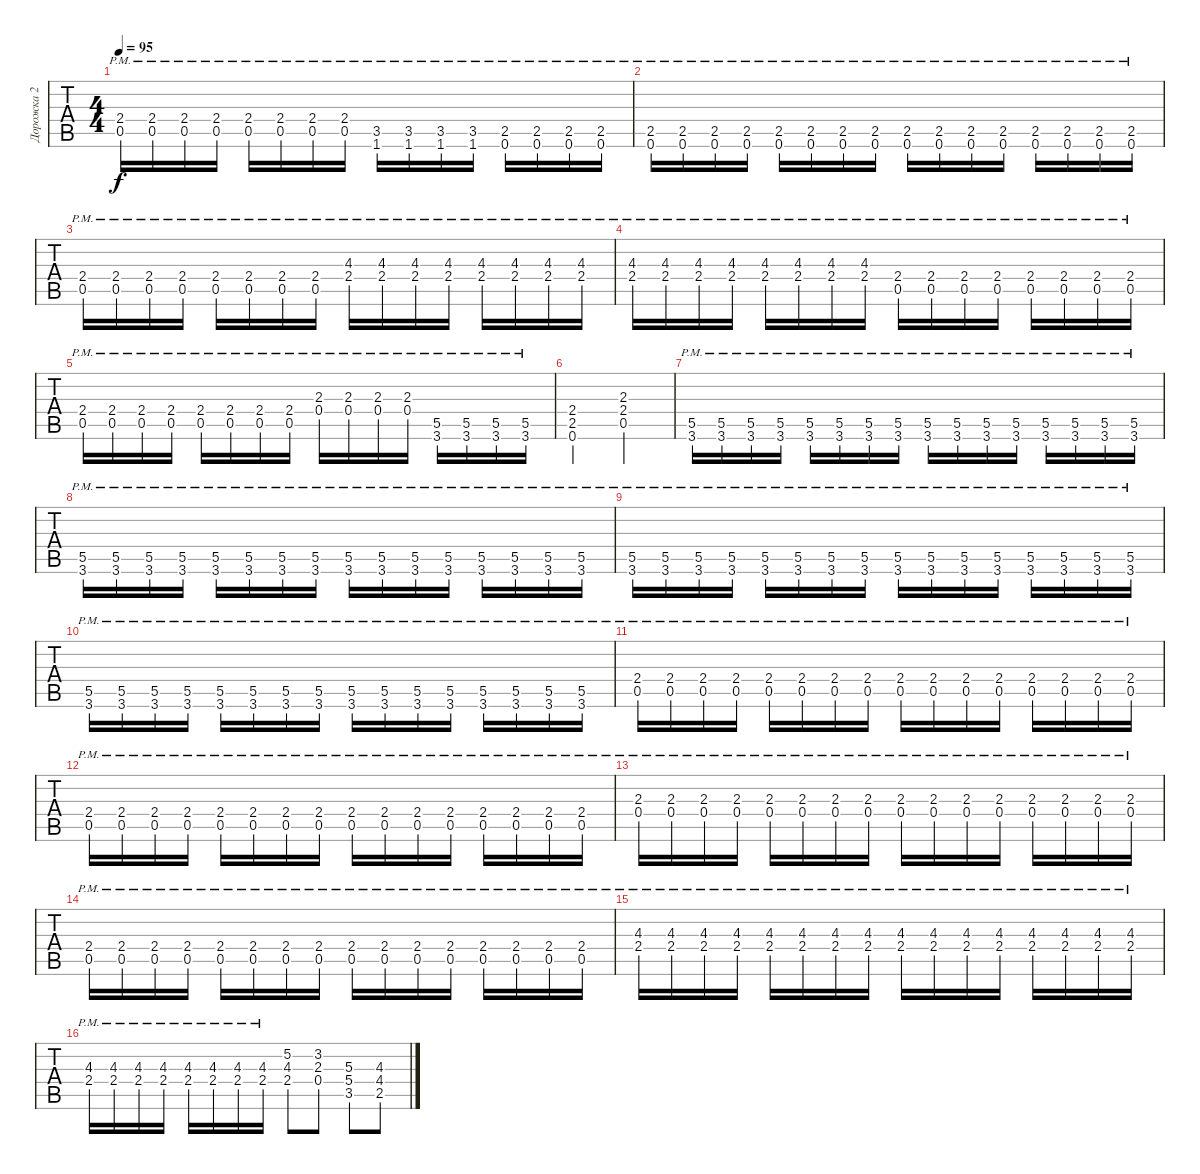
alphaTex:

\track ("Дорожка 2" "Дорожка 2") {instrument distortionguitar}
\staff {tabs}
\tuning (E4 B3 G3 D3 A2 E2) {hide}
\ts (4 4)
\tempo 95
\clef g2
\ks c
(2.4{pm} 0.5{pm}).16{dy f} (2.4{pm} 0.5{pm}).16 (2.4{pm} 0.5{pm}).16 (2.4{pm} 0.5{pm}).16 (2.4{pm} 0.5{pm}).16 (2.4{pm} 0.5{pm}).16 (2.4{pm} 0.5{pm}).16 (2.4{pm} 0.5{pm}).16 (3.5{pm} 1.6{pm}).16 (3.5{pm} 1.6{pm}).16 (3.5{pm} 1.6{pm}).16 (3.5{pm} 1.6{pm}).16 (2.5{pm} 0.6{pm}).16 (2.5{pm} 0.6{pm}).16 (2.5{pm} 0.6{pm}).16 (2.5{pm} 0.6{pm}).16 |
(2.5{pm} 0.6{pm}).16 (2.5{pm} 0.6{pm}).16 (2.5{pm} 0.6{pm}).16 (2.5{pm} 0.6{pm}).16 (2.5{pm} 0.6{pm}).16 (2.5{pm} 0.6{pm}).16 (2.5{pm} 0.6{pm}).16 (2.5{pm} 0.6{pm}).16 (2.5{pm} 0.6{pm}).16 (2.5{pm} 0.6{pm}).16 (2.5{pm} 0.6{pm}).16 (2.5{pm} 0.6{pm}).16 (2.5{pm} 0.6{pm}).16 (2.5{pm} 0.6{pm}).16 (2.5{pm} 0.6{pm}).16 (2.5{pm} 0.6{pm}).16 |
(2.4{pm} 0.5{pm}).16 (2.4{pm} 0.5{pm}).16 (2.4{pm} 0.5{pm}).16 (2.4{pm} 0.5{pm}).16 (2.4{pm} 0.5{pm}).16 (2.4{pm} 0.5{pm}).16 (2.4{pm} 0.5{pm}).16 (2.4{pm} 0.5{pm}).16 (4.3{pm} 2.4{pm}).16 (4.3{pm} 2.4{pm}).16 (4.3{pm} 2.4{pm}).16 (4.3{pm} 2.4{pm}).16 (4.3{pm} 2.4{pm}).16 (4.3{pm} 2.4{pm}).16 (4.3{pm} 2.4{pm}).16 (4.3{pm} 2.4{pm}).16 |
(4.3{pm} 2.4{pm}).16 (4.3{pm} 2.4{pm}).16 (4.3{pm} 2.4{pm}).16 (4.3{pm} 2.4{pm}).16 (4.3{pm} 2.4{pm}).16 (4.3{pm} 2.4{pm}).16 (4.3{pm} 2.4{pm}).16 (4.3{pm} 2.4{pm}).16 (2.4{pm} 0.5{pm}).16 (2.4{pm} 0.5{pm}).16 (2.4{pm} 0.5{pm}).16 (2.4{pm} 0.5{pm}).16 (2.4{pm} 0.5{pm}).16 (2.4{pm} 0.5{pm}).16 (2.4{pm} 0.5{pm}).16 (2.4{pm} 0.5{pm}).16 |
(2.4{pm} 0.5{pm}).16 (2.4{pm} 0.5{pm}).16 (2.4{pm} 0.5{pm}).16 (2.4{pm} 0.5{pm}).16 (2.4{pm} 0.5{pm}).16 (2.4{pm} 0.5{pm}).16 (2.4{pm} 0.5{pm}).16 (2.4{pm} 0.5{pm}).16 (2.3{pm} 0.4{pm}).16 (2.3{pm} 0.4{pm}).16 (2.3{pm} 0.4{pm}).16 (2.3{pm} 0.4{pm}).16 (5.5{pm} 3.6{pm}).16 (5.5{pm} 3.6{pm}).16 (5.5{pm} 3.6{pm}).16 (5.5{pm} 3.6{pm}).16 |
(2.4 2.5 0.6).2 (2.3{st} 2.4{st} 0.5{st}).2 |
(5.5{pm} 3.6{pm}).16 (5.5{pm} 3.6{pm}).16 (5.5{pm} 3.6{pm}).16 (5.5{pm} 3.6{pm}).16 (5.5{pm} 3.6{pm}).16 (5.5{pm} 3.6{pm}).16 (5.5{pm} 3.6{pm}).16 (5.5{pm} 3.6{pm}).16 (5.5{pm} 3.6{pm}).16 (5.5{pm} 3.6{pm}).16 (5.5{pm} 3.6{pm}).16 (5.5{pm} 3.6{pm}).16 (5.5{pm} 3.6{pm}).16 (5.5{pm} 3.6{pm}).16 (5.5{pm} 3.6{pm}).16 (5.5{pm} 3.6{pm}).16 |
(5.5{pm} 3.6{pm}).16 (5.5{pm} 3.6{pm}).16 (5.5{pm} 3.6{pm}).16 (5.5{pm} 3.6{pm}).16 (5.5{pm} 3.6{pm}).16 (5.5{pm} 3.6{pm}).16 (5.5{pm} 3.6{pm}).16 (5.5{pm} 3.6{pm}).16 (5.5{pm} 3.6{pm}).16 (5.5{pm} 3.6{pm}).16 (5.5{pm} 3.6{pm}).16 (5.5{pm} 3.6{pm}).16 (5.5{pm} 3.6{pm}).16 (5.5{pm} 3.6{pm}).16 (5.5{pm} 3.6{pm}).16 (5.5{pm} 3.6{pm}).16 |
(5.5{pm} 3.6{pm}).16 (5.5{pm} 3.6{pm}).16 (5.5{pm} 3.6{pm}).16 (5.5{pm} 3.6{pm}).16 (5.5{pm} 3.6{pm}).16 (5.5{pm} 3.6{pm}).16 (5.5{pm} 3.6{pm}).16 (5.5{pm} 3.6{pm}).16 (5.5{pm} 3.6{pm}).16 (5.5{pm} 3.6{pm}).16 (5.5{pm} 3.6{pm}).16 (5.5{pm} 3.6{pm}).16 (5.5{pm} 3.6{pm}).16 (5.5{pm} 3.6{pm}).16 (5.5{pm} 3.6{pm}).16 (5.5{pm} 3.6{pm}).16 |
(5.5{pm} 3.6{pm}).16 (5.5{pm} 3.6{pm}).16 (5.5{pm} 3.6{pm}).16 (5.5{pm} 3.6{pm}).16 (5.5{pm} 3.6{pm}).16 (5.5{pm} 3.6{pm}).16 (5.5{pm} 3.6{pm}).16 (5.5{pm} 3.6{pm}).16 (5.5{pm} 3.6{pm}).16 (5.5{pm} 3.6{pm}).16 (5.5{pm} 3.6{pm}).16 (5.5{pm} 3.6{pm}).16 (5.5{pm} 3.6{pm}).16 (5.5{pm} 3.6{pm}).16 (5.5{pm} 3.6{pm}).16 (5.5{pm} 3.6{pm}).16 |
(2.4{pm} 0.5{pm}).16 (2.4{pm} 0.5{pm}).16 (2.4{pm} 0.5{pm}).16 (2.4{pm} 0.5{pm}).16 (2.4{pm} 0.5{pm}).16 (2.4{pm} 0.5{pm}).16 (2.4{pm} 0.5{pm}).16 (2.4{pm} 0.5{pm}).16 (2.4{pm} 0.5{pm}).16 (2.4{pm} 0.5{pm}).16 (2.4{pm} 0.5{pm}).16 (2.4{pm} 0.5{pm}).16 (2.4{pm} 0.5{pm}).16 (2.4{pm} 0.5{pm}).16 (2.4{pm} 0.5{pm}).16 (2.4{pm} 0.5{pm}).16 |
(2.4{pm} 0.5{pm}).16 (2.4{pm} 0.5{pm}).16 (2.4{pm} 0.5{pm}).16 (2.4{pm} 0.5{pm}).16 (2.4{pm} 0.5{pm}).16 (2.4{pm} 0.5{pm}).16 (2.4{pm} 0.5{pm}).16 (2.4{pm} 0.5{pm}).16 (2.4{pm} 0.5{pm}).16 (2.4{pm} 0.5{pm}).16 (2.4{pm} 0.5{pm}).16 (2.4{pm} 0.5{pm}).16 (2.4{pm} 0.5{pm}).16 (2.4{pm} 0.5{pm}).16 (2.4{pm} 0.5{pm}).16 (2.4{pm} 0.5{pm}).16 |
(2.3{pm} 0.4{pm}).16 (2.3{pm} 0.4{pm}).16 (2.3{pm} 0.4{pm}).16 (2.3{pm} 0.4{pm}).16 (2.3{pm} 0.4{pm}).16 (2.3{pm} 0.4{pm}).16 (2.3{pm} 0.4{pm}).16 (2.3{pm} 0.4{pm}).16 (2.3{pm} 0.4{pm}).16 (2.3{pm} 0.4{pm}).16 (2.3{pm} 0.4{pm}).16 (2.3{pm} 0.4{pm}).16 (2.3{pm} 0.4{pm}).16 (2.3{pm} 0.4{pm}).16 (2.3{pm} 0.4{pm}).16 (2.3{pm} 0.4{pm}).16 |
(2.4{pm} 0.5{pm}).16 (2.4{pm} 0.5{pm}).16 (2.4{pm} 0.5{pm}).16 (2.4{pm} 0.5{pm}).16 (2.4{pm} 0.5{pm}).16 (2.4{pm} 0.5{pm}).16 (2.4{pm} 0.5{pm}).16 (2.4{pm} 0.5{pm}).16 (2.4{pm} 0.5{pm}).16 (2.4{pm} 0.5{pm}).16 (2.4{pm} 0.5{pm}).16 (2.4{pm} 0.5{pm}).16 (2.4{pm} 0.5{pm}).16 (2.4{pm} 0.5{pm}).16 (2.4{pm} 0.5{pm}).16 (2.4{pm} 0.5{pm}).16 |
(4.3{pm} 2.4{pm}).16 (4.3{pm} 2.4{pm}).16 (4.3{pm} 2.4{pm}).16 (4.3{pm} 2.4{pm}).16 (4.3{pm} 2.4{pm}).16 (4.3{pm} 2.4{pm}).16 (4.3{pm} 2.4{pm}).16 (4.3{pm} 2.4{pm}).16 (4.3{pm} 2.4{pm}).16 (4.3{pm} 2.4{pm}).16 (4.3{pm} 2.4{pm}).16 (4.3{pm} 2.4{pm}).16 (4.3{pm} 2.4{pm}).16 (4.3{pm} 2.4{pm}).16 (4.3{pm} 2.4{pm}).16 (4.3{pm} 2.4{pm}).16 |
(4.3{pm} 2.4{pm}).16 (4.3{pm} 2.4{pm}).16 (4.3{pm} 2.4{pm}).16 (4.3{pm} 2.4{pm}).16 (4.3{pm} 2.4{pm}).16 (4.3{pm} 2.4{pm}).16 (4.3{pm} 2.4{pm}).16 (4.3{pm} 2.4{pm}).16 (5.2 4.3 2.4).8 (3.2 2.3 0.4).8 (5.3 5.4 3.5).8 (4.3 4.4 2.5).8
